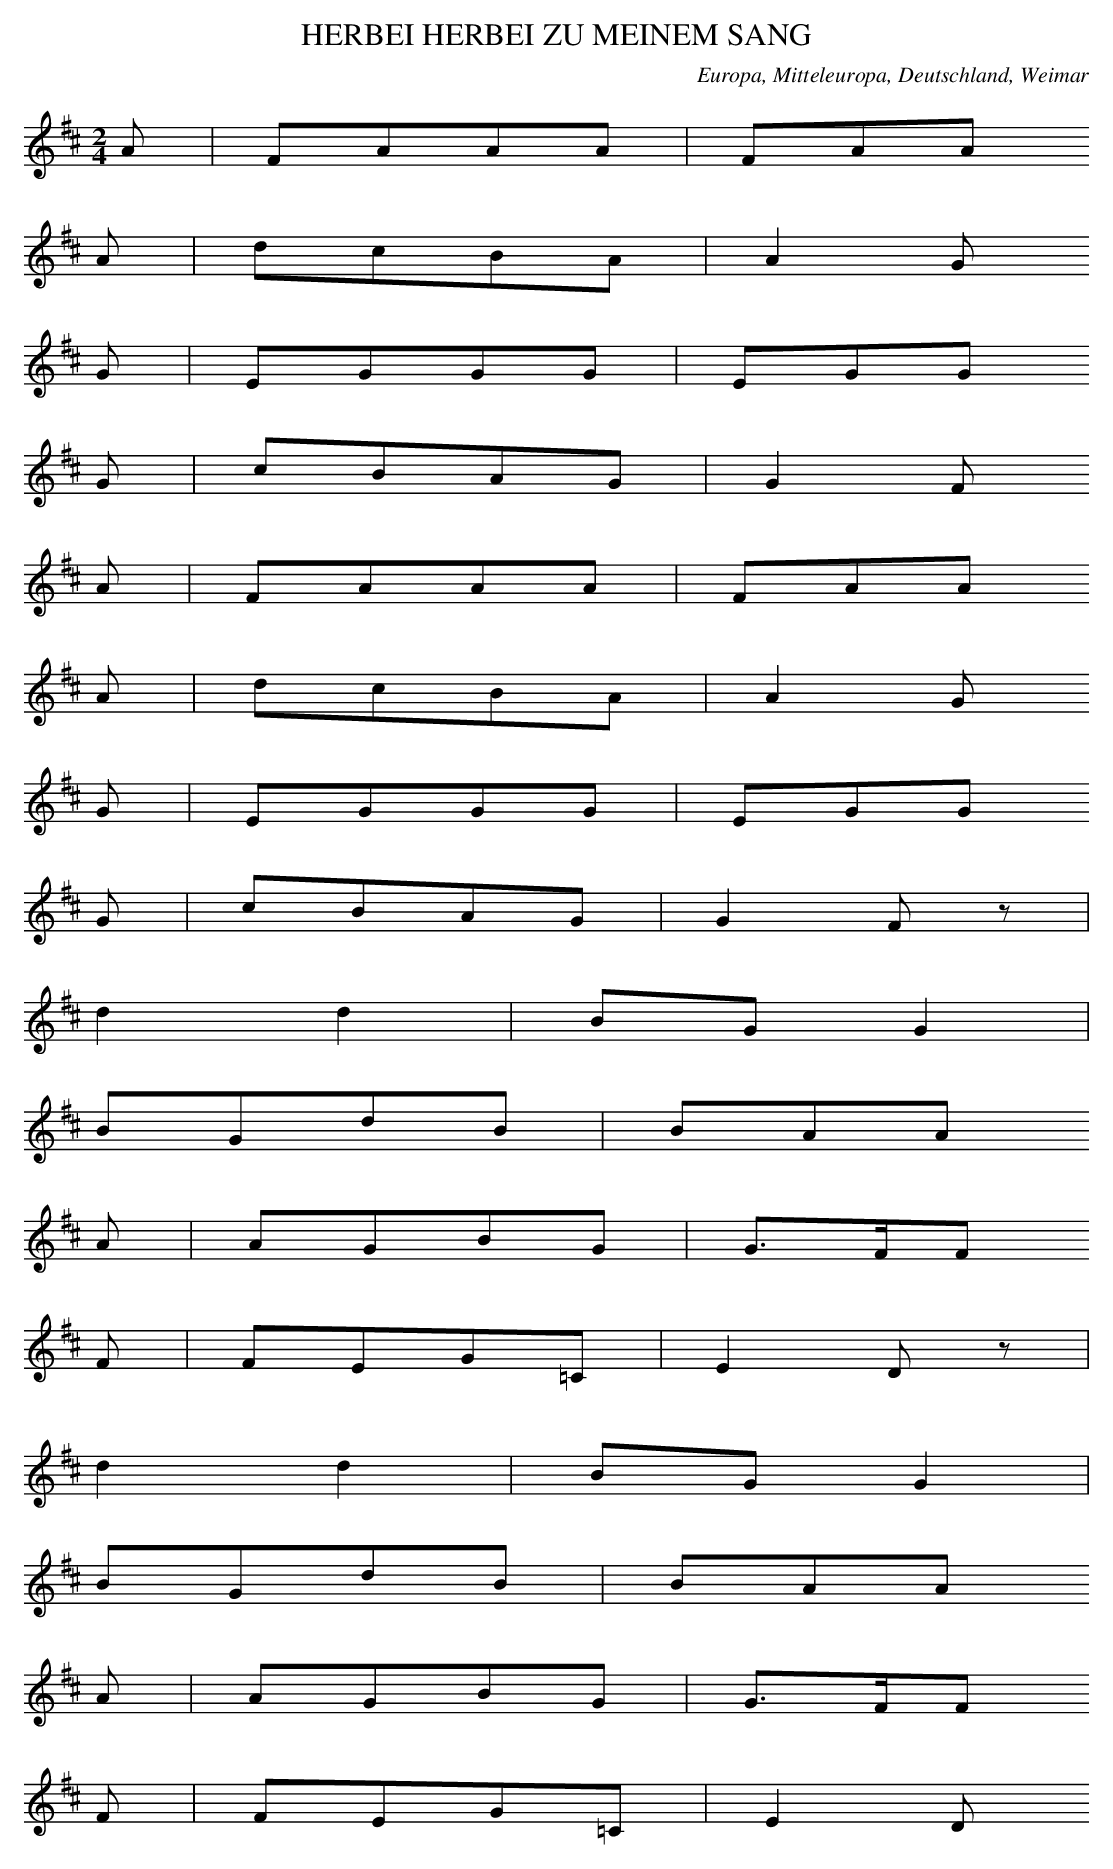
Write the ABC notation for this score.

X:1
T: HERBEI HERBEI ZU MEINEM SANG
O: Europa, Mitteleuropa, Deutschland, Weimar
M: 2/4
L: 1/16
K: D
A2 | F2A2A2A2 | F2A2A2
A2 | d2c2B2A2 | A4G2
G2 | E2G2G2G2 | E2G2G2
G2 | c2B2A2G2 | G4F2
A2 | F2A2A2A2 | F2A2A2
A2 | d2c2B2A2 | A4G2
G2 | E2G2G2G2 | E2G2G2
G2 | c2B2A2G2 | G4F2z2 |
d4d4 | B2G2G4 |
B2G2d2B2 | B2A2A2
A2 | A2G2B2G2 | G3FF2
F2 | F2E2G2=C2 | E4D2z2 |
d4d4 | B2G2G4 |
B2G2d2B2 | B2A2A2
A2 | A2G2B2G2 | G3FF2
F2 | F2E2G2=C2 | E4D2
